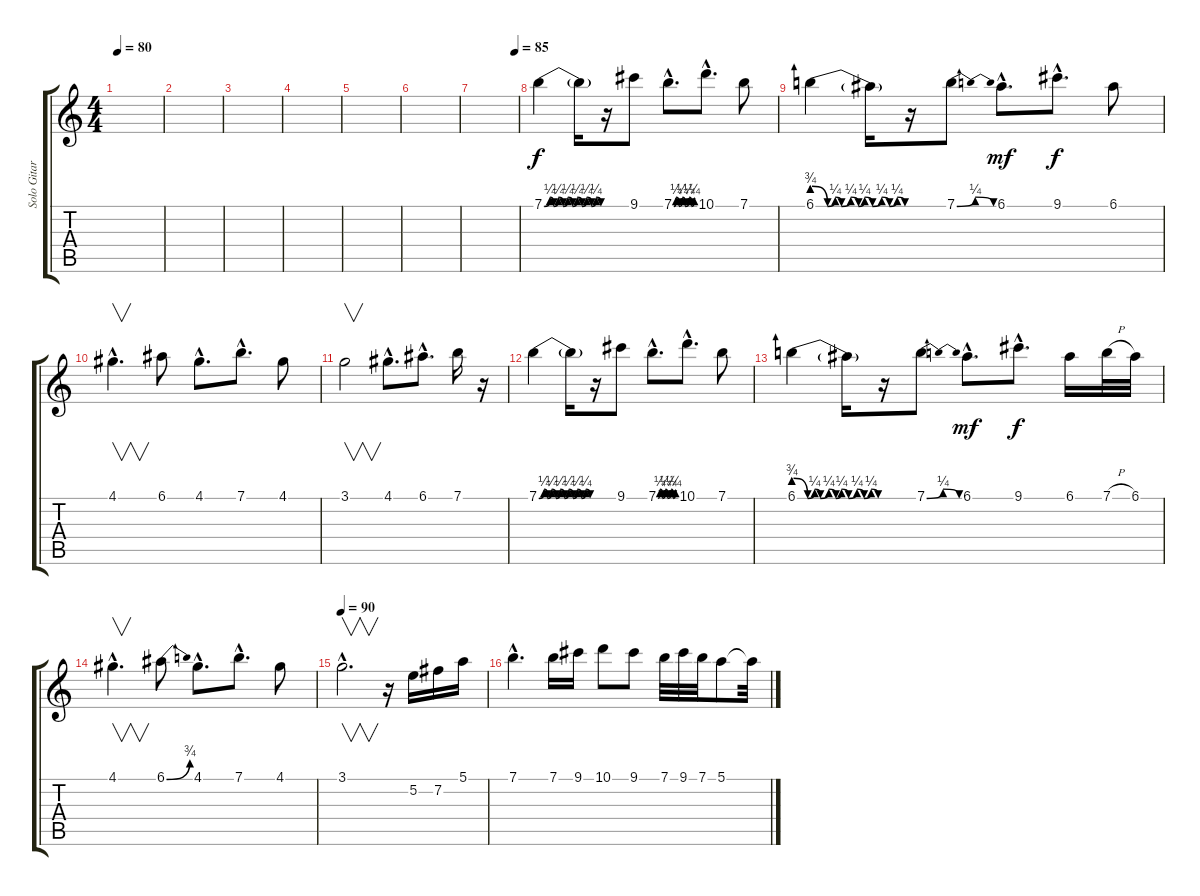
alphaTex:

\track ("Solo Gitar" "Solo Gitar") {instrument overdrivenguitar}
\staff {score tabs}
\tuning (E4 B3 G3 D3 A2 E2) {hide}
\ts (4 4)
\tempo 80
\clef g2
\ks c
|
|
|
|
|
|
\tempo (85 0.9375)
|
7.1{be (custom 0 0 6 1 10 0 15 1 20 0 25 1 30 0 35 1 40 0 45 1 50 0 55 1 60 0)}.4{volume 13} 7.1{t}.16 r.16 9.1.8 7.1{be (custom 0 0 6 1 15 0 25 1 33 0 45 1 52 0 60 1) hac}.8{d} 10.1{hac}.8{d} 7.1.8 |
6.1{be (custom 0 3 10 0 15 1 19 0 25 1 30 0 34 1 39 0 45 1 50 0 55 1 60 0)}.4 6.1{t}.16 r.16 7.1{be (bendrelease 0 0 40 1 40 1 60 0)}.8 6.1{hac}.8{d dy mf} 9.1{hac}.8{d dy f} 6.1.8 |
4.1{hac}.4{v d} 6.1.8 4.1{hac}.8{d} 7.1{hac}.8{d} 4.1.8 |
3.1.2{v} 4.1{hac}.8{d} 6.1{hac}.8{d} 7.1.16 r.16 |
7.1{be (custom 0 0 6 1 10 0 15 1 20 0 25 1 30 0 35 1 40 0 45 1 50 0 55 1 60 0)}.4 7.1{t}.16 r.16 9.1.8 7.1{be (custom 0 0 6 1 15 0 25 1 33 0 45 1 52 0 60 1) hac}.8{d} 10.1{hac}.8{d} 7.1.8 |
6.1{be (custom 0 3 10 0 15 1 19 0 25 1 30 0 34 1 39 0 45 1 50 0 55 1 60 0)}.4 6.1{t}.16 r.16 7.1{be (bendrelease 0 0 40 1 40 1 60 0)}.8 6.1{hac}.8{d dy mf} 9.1{hac}.8{d dy f} 6.1.16 7.1{h}.32 6.1.32 |
4.1{hac}.4{v d} 6.1{be (bend 0 0 60 3)}.8 4.1{hac}.8{d} 7.1{hac}.8{d} 4.1.8 |
\tempo 90
3.1{hac}.2{v d} r.16 5.2.16 7.2.16 5.1.16 |
7.1{hac}.4{d} 7.1.16 9.1.16 10.1.8 9.1.8 7.1.32 9.1.32 7.1.32 5.1.8 5.1{t}.32
